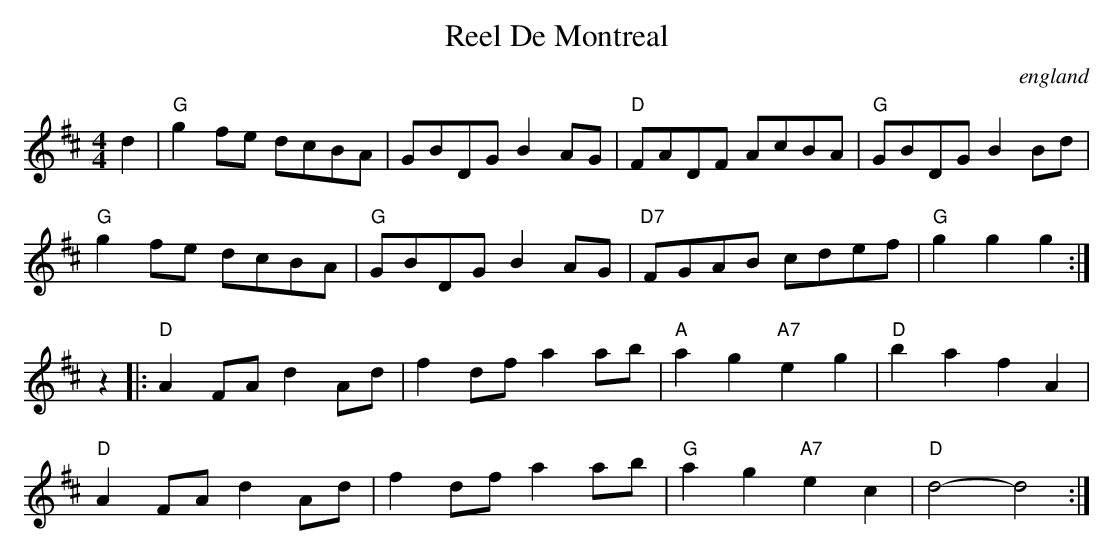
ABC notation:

X:1
T:Reel De Montreal
O:england
M:4/4
L:1/4
K:D
d|"G"gf/2e/2 d/2c/2B/2A/2|G/2B/2D/2G/2 BA/2G/2|"D"F/2A/2D/2F/2 A/2c/2B/2A/2|\
"G"G/2B/2D/2G/2 BB/2d/2|
"G"gf/2e/2 d/2c/2B/2A/2|"G"G/2B/2D/2G/2 BA/2G/2|"D7"F/2G/2A/2B/2 c/2d/2e/2f/2|\
"G"gg g:|
K:D
z|:"D"AF/2A/2 dA/2d/2|fd/2f/2 aa/2b/2|"A"ag "A7"eg|"D"ba fA|
"D"AF/2A/2 dA/2d/2|fd/2f/2 aa/2b/2|"G"ag "A7"ec|"D"d2 -d2:|
